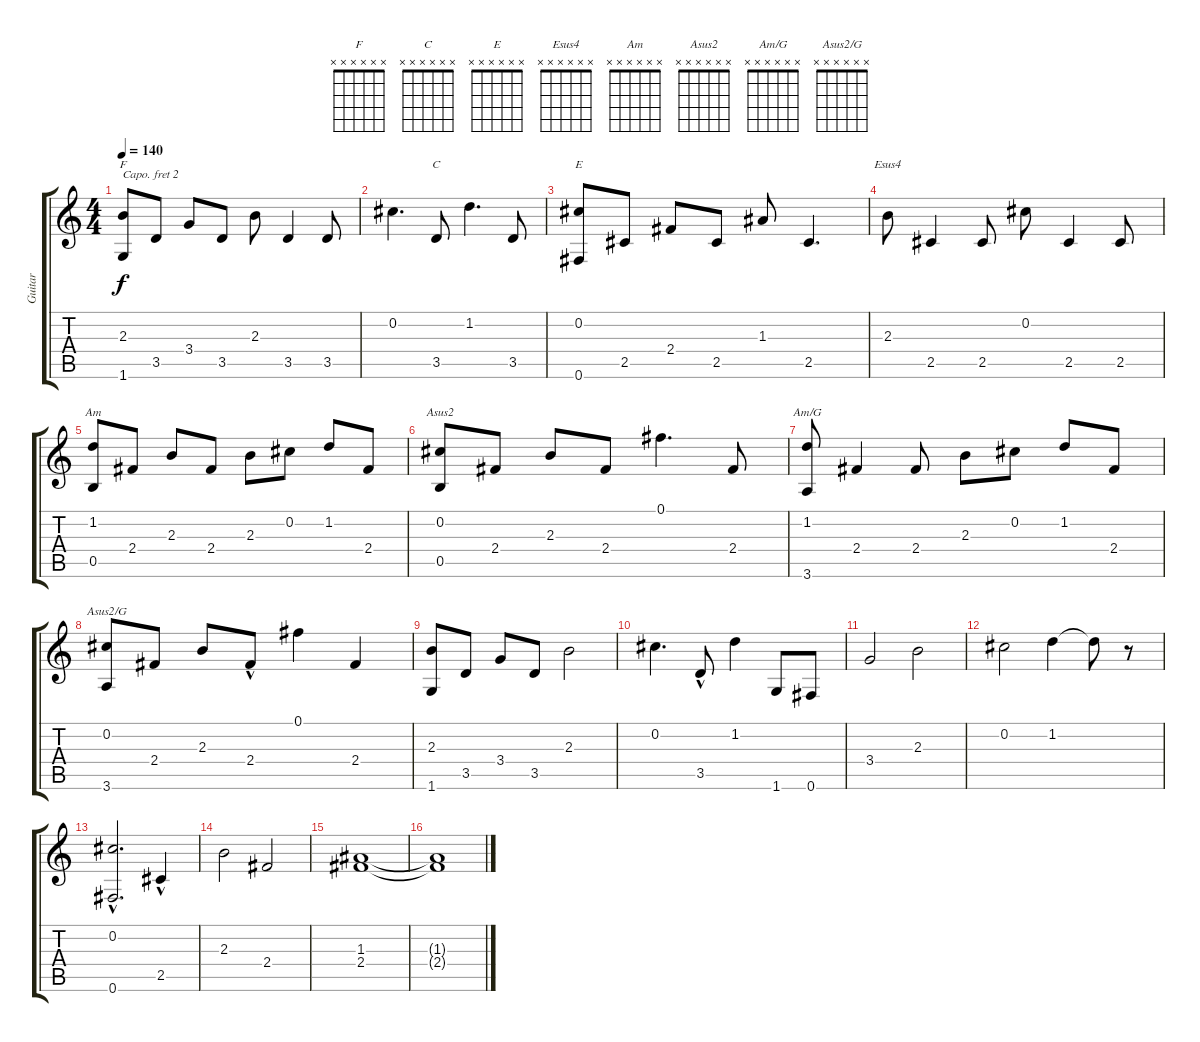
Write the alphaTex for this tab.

\track ("Guitar" "Guitar") {instrument acousticguitarnylon}
\staff {score tabs}
\capo 2
\tuning (E4 B3 G3 D3 A2 E2) {hide}
\chord ("F" x x x x x x) {firstfret 0}
\chord ("C" x x x x x x) {firstfret 0}
\chord ("E" x x x x x x) {firstfret 0}
\chord ("Esus4" x x x x x x) {firstfret 0}
\chord ("Am" x x x x x x) {firstfret 0}
\chord ("Asus2" x x x x x x) {firstfret 0}
\chord ("Am/G" x x x x x x) {firstfret 0}
\chord ("Asus2/G" x x x x x x) {firstfret 0}
\ts (4 4)
\tempo 140
\clef g2
\ks c
(2.3 1.6).8{ch "F" dy f} 3.5.8 3.4.8 3.5.8 2.3.8 3.5.4 3.5.8 |
0.2.4{d} 3.5.8{ch "C"} 1.2.4{d} 3.5.8 |
(0.2 0.6).8{ch "E"} 2.5.8 2.4.8 2.5.8 1.3.8 2.5.4{d} |
2.3.8{ch "Esus4"} 2.5.4 2.5.8 0.2.8 2.5.4 2.5.8 |
(1.2 0.5).8{ch "Am"} 2.4.8 2.3.8 2.4.8 2.3.8 0.2.8 1.2.8 2.4.8 |
(0.2 0.5).8{ch "Asus2"} 2.4.8 2.3.8 2.4.8 0.1.4{d} 2.4.8 |
(1.2 3.6).8{ch "Am/G"} 2.4.4 2.4.8 2.3.8 0.2.8 1.2.8 2.4.8 |
(0.2 3.6).8{ch "Asus2/G"} 2.4.8 2.3.8 2.4{hac}.8 0.1.4 2.4.4 |
(2.3 1.6).8 3.5.8 3.4.8 3.5.8 2.3.2 |
0.2.4{d} 3.5{hac}.8 1.2.4 1.6.8 0.6.8 |
3.4.2 2.3.2 |
0.2.2 1.2.4 1.2{t}.8 r.8 |
(0.2 0.6{hac}).2{d} 2.5{hac}.4 |
2.3.2 2.4.2 |
(1.3 2.4).1 |
(1.3{t} 2.4{t}).1
